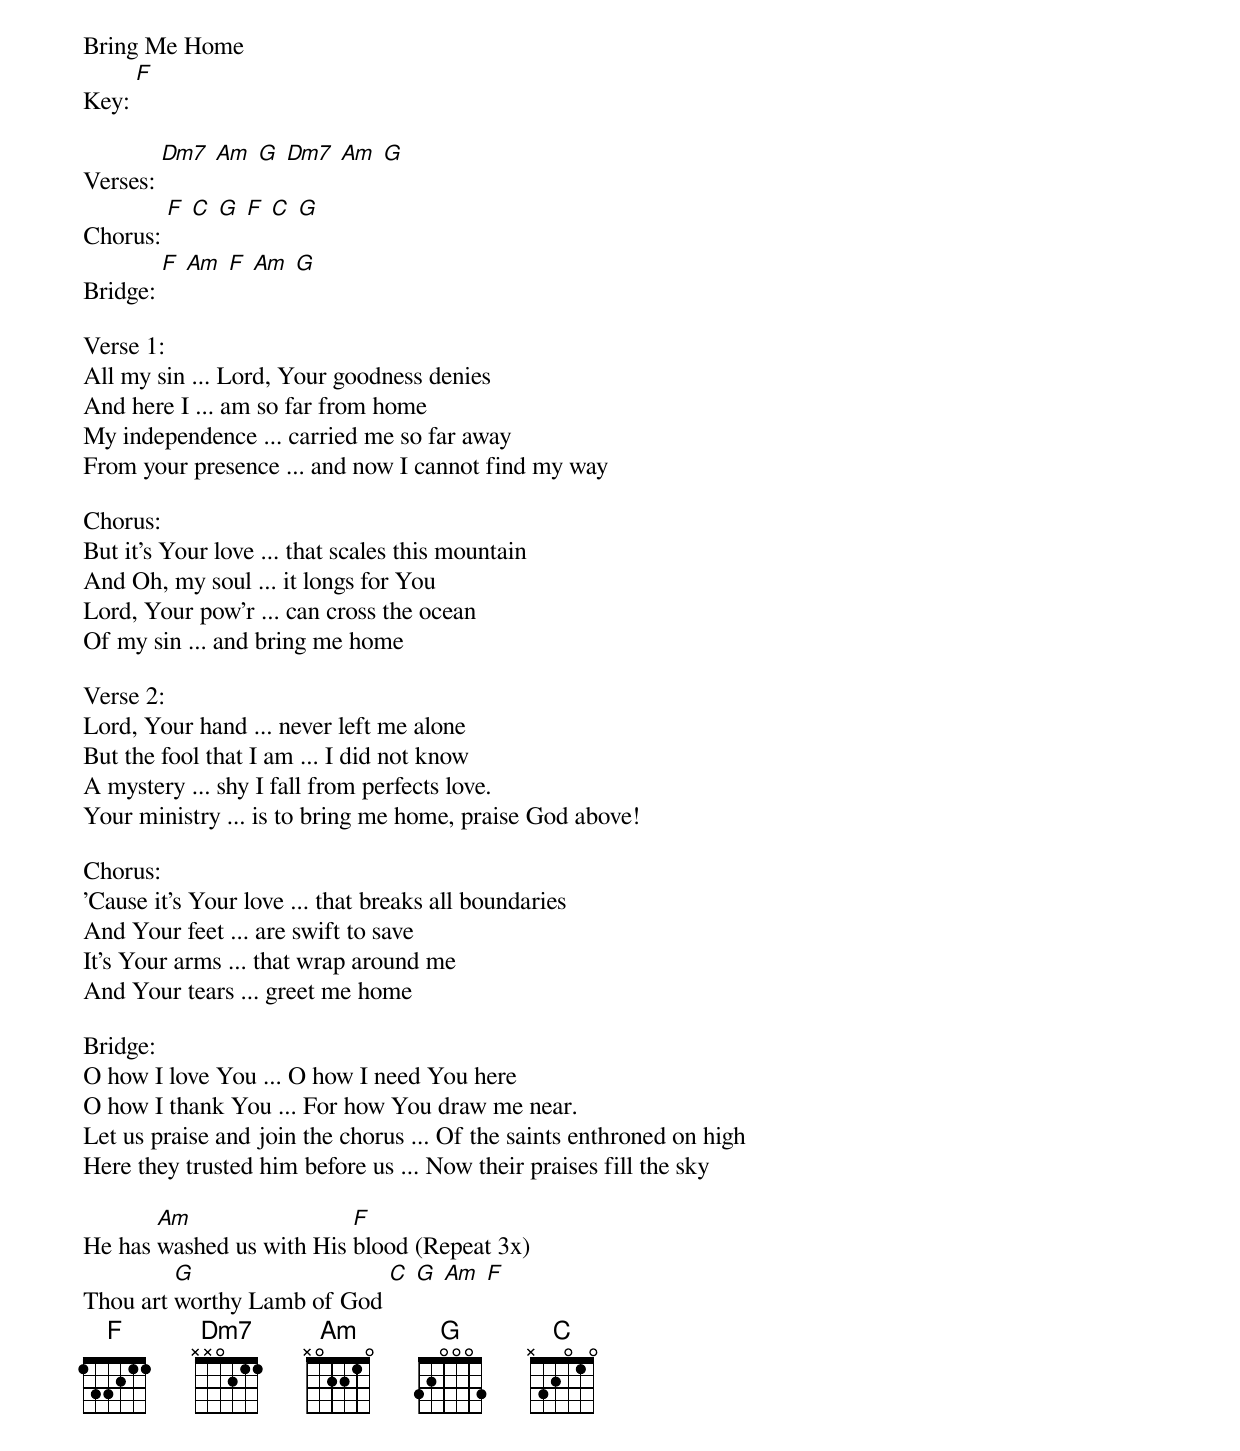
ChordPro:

Bring Me Home
Key: [F]

Verses: [Dm7] [Am] [G] [Dm7] [Am] [G]
Chorus: [F] [C] [G] [F] [C] [G]
Bridge: [F] [Am] [F] [Am] [G]

Verse 1:
All my sin ... Lord, Your goodness denies
And here I ... am so far from home
My independence ... carried me so far away
From your presence ... and now I cannot find my way

Chorus:
But it's Your love ... that scales this mountain
And Oh, my soul ... it longs for You
Lord, Your pow'r ... can cross the ocean
Of my sin ... and bring me home

Verse 2:
Lord, Your hand ... never left me alone
But the fool that I am ... I did not know
A mystery ... shy I fall from perfects love.
Your ministry ... is to bring me home, praise God above!

Chorus:
'Cause it's Your love ... that breaks all boundaries
And Your feet ... are swift to save
It's Your arms ... that wrap around me
And Your tears ... greet me home

Bridge:
O how I love You ... O how I need You here
O how I thank You ... For how You draw me near.
Let us praise and join the chorus ... Of the saints enthroned on high
Here they trusted him before us ... Now their praises fill the sky

He has [Am]washed us with His [F]blood (Repeat 3x)
Thou art [G]worthy Lamb of God [C] [G] [Am] [F]
